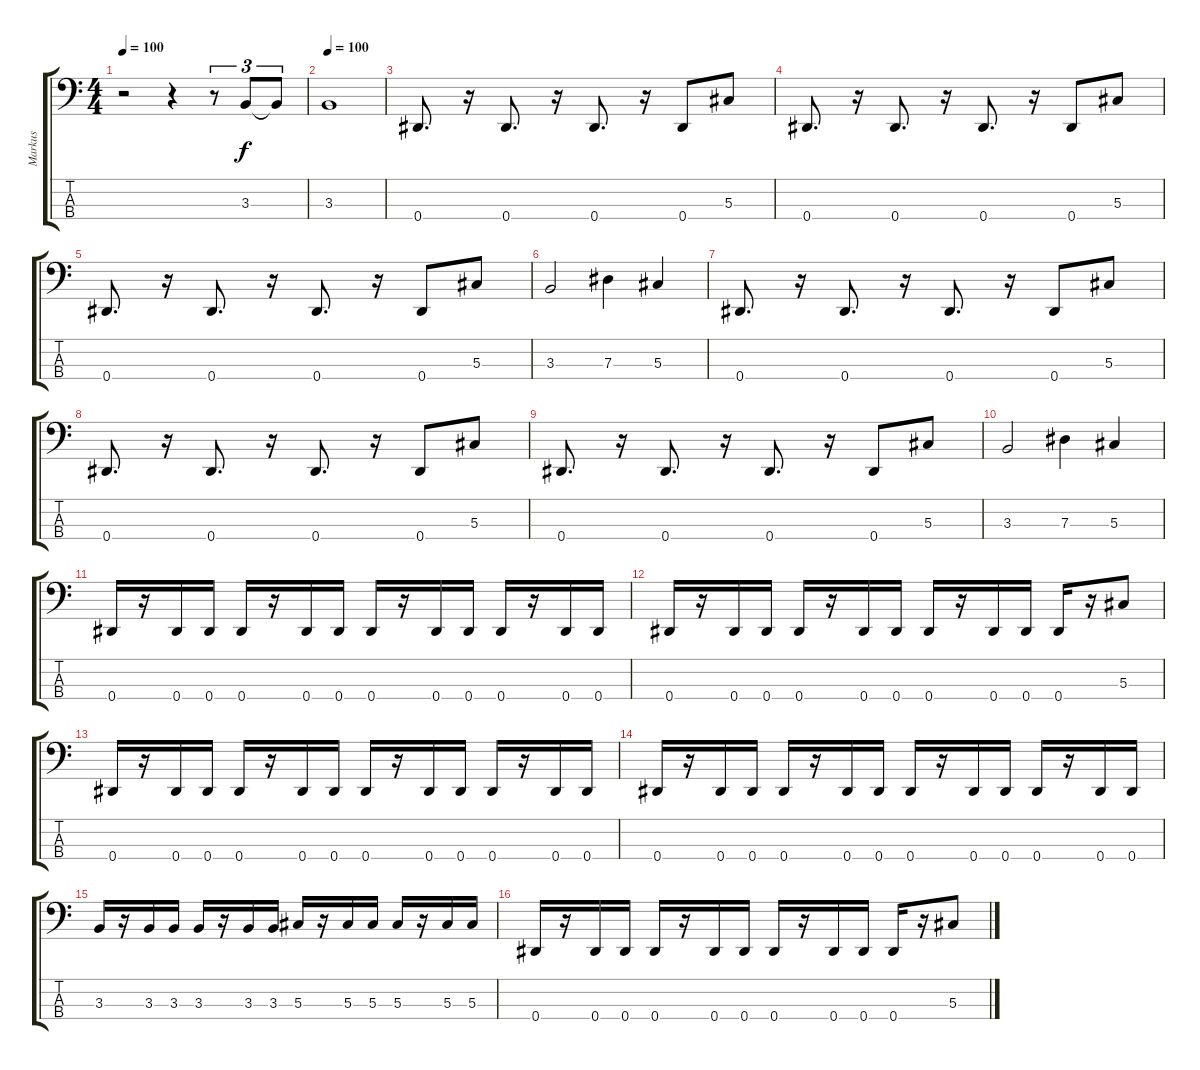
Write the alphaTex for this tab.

\track ("Markus" "Markus") {instrument electricbassfinger}
\staff {score tabs}
\tuning (Gb2 Db2 Ab1 Eb1) {hide}
\ts (4 4)
\tempo 100
\tempo 130
\tempo 100
\clef f4
\ks c
r.2{dy f instrument electricbassfinger} r.4 r.8{tu (3 2)} 3.3.8{tu (3 2)} 3.3{t}.8{tu (3 2)} |
\tempo 100
3.3.1 |
0.4.8{d} r.16 0.4.8{d} r.16 0.4.8{d} r.16 0.4.8 5.3.8 |
0.4.8{d} r.16 0.4.8{d} r.16 0.4.8{d} r.16 0.4.8 5.3.8 |
0.4.8{d} r.16 0.4.8{d} r.16 0.4.8{d} r.16 0.4.8 5.3.8 |
3.3.2 7.3.4 5.3.4 |
0.4.8{d} r.16 0.4.8{d} r.16 0.4.8{d} r.16 0.4.8 5.3.8 |
0.4.8{d} r.16 0.4.8{d} r.16 0.4.8{d} r.16 0.4.8 5.3.8 |
0.4.8{d} r.16 0.4.8{d} r.16 0.4.8{d} r.16 0.4.8 5.3.8 |
3.3.2 7.3.4 5.3.4 |
0.4.16 r.16 0.4.16 0.4.16 0.4.16 r.16 0.4.16 0.4.16 0.4.16 r.16 0.4.16 0.4.16 0.4.16 r.16 0.4.16 0.4.16 |
0.4.16 r.16 0.4.16 0.4.16 0.4.16 r.16 0.4.16 0.4.16 0.4.16 r.16 0.4.16 0.4.16 0.4.16 r.16 5.3.8 |
0.4.16 r.16 0.4.16 0.4.16 0.4.16 r.16 0.4.16 0.4.16 0.4.16 r.16 0.4.16 0.4.16 0.4.16 r.16 0.4.16 0.4.16 |
0.4.16 r.16 0.4.16 0.4.16 0.4.16 r.16 0.4.16 0.4.16 0.4.16 r.16 0.4.16 0.4.16 0.4.16 r.16 0.4.16 0.4.16 |
3.3.16 r.16 3.3.16 3.3.16 3.3.16 r.16 3.3.16 3.3.16 5.3.16 r.16 5.3.16 5.3.16 5.3.16 r.16 5.3.16 5.3.16 |
0.4.16 r.16 0.4.16 0.4.16 0.4.16 r.16 0.4.16 0.4.16 0.4.16 r.16 0.4.16 0.4.16 0.4.16 r.16 5.3.8
